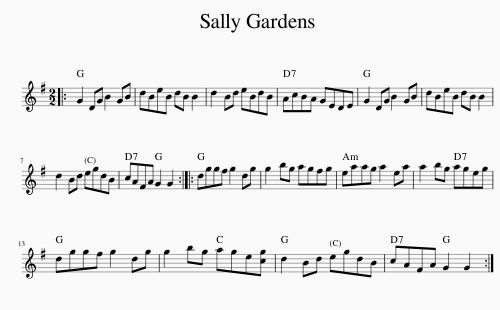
X:1
L:1/8
M:2/2
I:linebreak $
K:G
V:1 treble
V:1
|: G2 DG B2 GB | dBeB dB B2 | d2 Bd eBdB | AcBA GEDE | G2 DG B2 GB | %5
 dBeB dB B2 |$ d2 Bd egdB | cAFA G2 G2 :: dggf g2 dg | g2 bg agfg | %10
 eaag a2 ea | a2 bg ageg |$ dggf g2 dg | g2 bg age[cg] | d2 Bd egdB | %15
 cAFA G2 G2 :| %16
